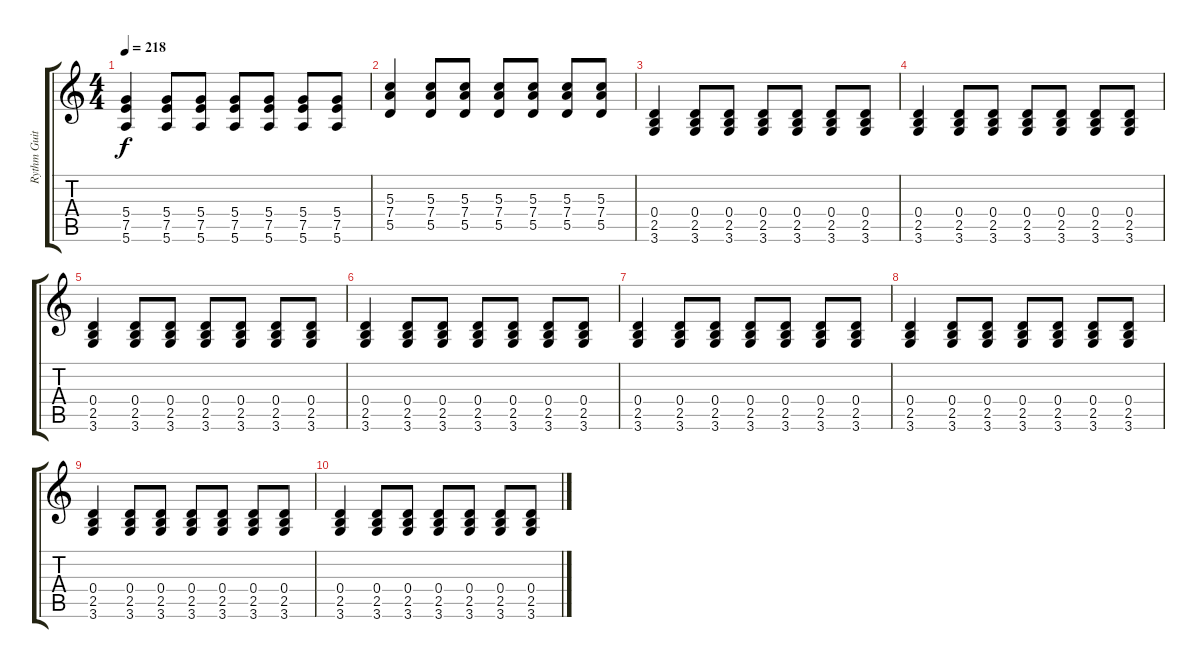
\track ("Rythm Guitar" "Rythm Guit") {instrument electricguitarmuted}
\staff {score tabs}
\tuning (E4 B3 G3 D3 A2 E2) {hide}
\ts (4 4)
\tempo 218
\clef g2
\ks c
(5.4 7.5 5.6).4{dy f} (5.4 7.5 5.6).8 (5.4 7.5 5.6).8 (5.4 7.5 5.6).8 (5.4 7.5 5.6).8 (5.4 7.5 5.6).8 (5.4 7.5 5.6).8 |
(5.3 7.4 5.5).4 (5.3 7.4 5.5).8 (5.3 7.4 5.5).8 (5.3 7.4 5.5).8 (5.3 7.4 5.5).8 (5.3 7.4 5.5).8 (5.3 7.4 5.5).8 |
(0.4 2.5 3.6).4 (0.4 2.5 3.6).8 (0.4 2.5 3.6).8 (0.4 2.5 3.6).8 (0.4 2.5 3.6).8 (0.4 2.5 3.6).8 (0.4 2.5 3.6).8 |
(0.4 2.5 3.6).4 (0.4 2.5 3.6).8 (0.4 2.5 3.6).8 (0.4 2.5 3.6).8 (0.4 2.5 3.6).8 (0.4 2.5 3.6).8 (0.4 2.5 3.6).8 |
(0.4 2.5 3.6).4 (0.4 2.5 3.6).8 (0.4 2.5 3.6).8 (0.4 2.5 3.6).8 (0.4 2.5 3.6).8 (0.4 2.5 3.6).8 (0.4 2.5 3.6).8 |
(0.4 2.5 3.6).4 (0.4 2.5 3.6).8 (0.4 2.5 3.6).8 (0.4 2.5 3.6).8 (0.4 2.5 3.6).8 (0.4 2.5 3.6).8 (0.4 2.5 3.6).8 |
(0.4 2.5 3.6).4 (0.4 2.5 3.6).8 (0.4 2.5 3.6).8 (0.4 2.5 3.6).8 (0.4 2.5 3.6).8 (0.4 2.5 3.6).8 (0.4 2.5 3.6).8 |
(0.4 2.5 3.6).4 (0.4 2.5 3.6).8 (0.4 2.5 3.6).8 (0.4 2.5 3.6).8 (0.4 2.5 3.6).8 (0.4 2.5 3.6).8 (0.4 2.5 3.6).8 |
(0.4 2.5 3.6).4 (0.4 2.5 3.6).8 (0.4 2.5 3.6).8 (0.4 2.5 3.6).8 (0.4 2.5 3.6).8 (0.4 2.5 3.6).8 (0.4 2.5 3.6).8 |
(0.4 2.5 3.6).4 (0.4 2.5 3.6).8 (0.4 2.5 3.6).8 (0.4 2.5 3.6).8 (0.4 2.5 3.6).8 (0.4 2.5 3.6).8 (0.4 2.5 3.6).8
